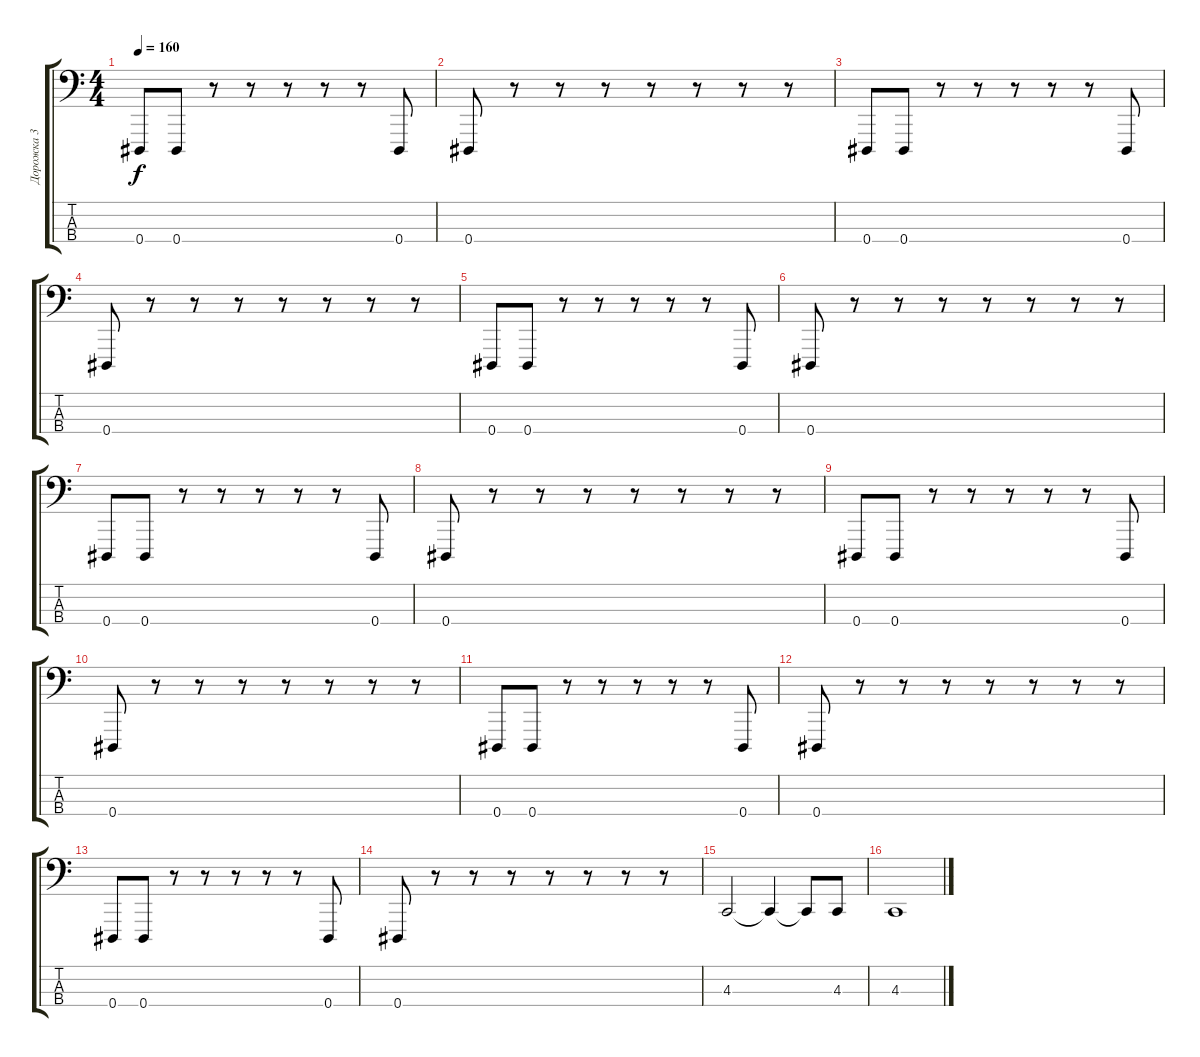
\track ("Дорожка 3" "Дорожка 3") {instrument lead8bassandlead}
\staff {score tabs}
\tuning (Gb2 Db2 Ab1 Eb1) {hide}
\ts (4 4)
\tempo 160
\clef f4
\ks c
0.4.8{dy f instrument lead8bassandlead} 0.4.8 r.8 r.8 r.8 r.8 r.8 0.4.8 |
0.4.8 r.8 r.8 r.8 r.8 r.8 r.8 r.8 |
0.4.8 0.4.8 r.8 r.8 r.8 r.8 r.8 0.4.8 |
0.4.8 r.8 r.8 r.8 r.8 r.8 r.8 r.8 |
0.4.8 0.4.8 r.8 r.8 r.8 r.8 r.8 0.4.8 |
0.4.8 r.8 r.8 r.8 r.8 r.8 r.8 r.8 |
0.4.8 0.4.8 r.8 r.8 r.8 r.8 r.8 0.4.8 |
0.4.8 r.8 r.8 r.8 r.8 r.8 r.8 r.8 |
0.4.8 0.4.8 r.8 r.8 r.8 r.8 r.8 0.4.8 |
0.4.8 r.8 r.8 r.8 r.8 r.8 r.8 r.8 |
0.4.8 0.4.8 r.8 r.8 r.8 r.8 r.8 0.4.8 |
0.4.8 r.8 r.8 r.8 r.8 r.8 r.8 r.8 |
0.4.8 0.4.8 r.8 r.8 r.8 r.8 r.8 0.4.8 |
0.4.8 r.8 r.8 r.8 r.8 r.8 r.8 r.8 |
4.3.2 4.3{t}.4 4.3{t}.8 4.3.8 |
4.3.1
